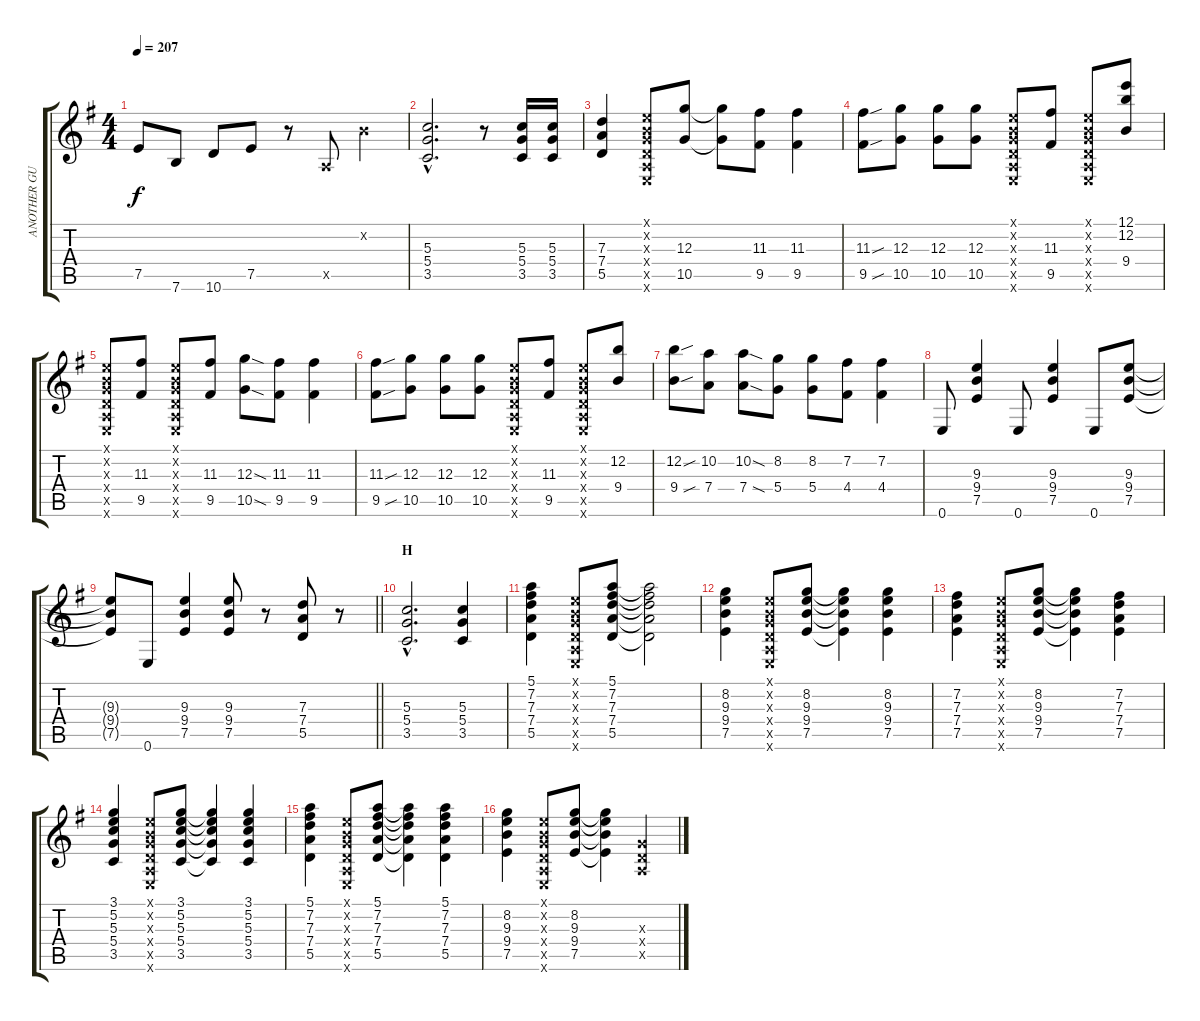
\track ("ANOTHER GUITAR" "ANOTHER GU") {instrument distortionguitar}
\staff {score tabs}
\tuning (E4 B3 G3 D3 A2 E2) {hide}
\ts (4 4)
\tempo 207
\clef g2
\ks eminor
7.5.8{dy f} 7.6.8 10.6.8 7.5.8 r.8 0.5{x}.8 0.2{x}.4 |
(5.3{hac} 5.4{hac} 3.5{hac}).2{d} r.8 (5.3 5.4 3.5).16 (5.3 5.4 3.5).16 |
(7.3 7.4 5.5).4 (0.1{x} 0.2{x} 0.3{x} 0.4{x} 0.5{x} 0.6{x}).8 (12.3 10.5).8 (12.3{t} 10.5{t}).8 (11.3 9.5).8 (11.3 9.5).4 |
(11.3{sou} 9.5{sou}).8 (12.3 10.5).8 (12.3 10.5).8 (12.3 10.5).8 (0.1{x} 0.2{x} 0.3{x} 0.4{x} 0.5{x} 0.6{x}).8 (11.3 9.5).8 (0.1{x} 0.2{x} 0.3{x} 0.4{x} 0.5{x} 0.6{x}).8 (12.1 12.2 9.4).8 |
(0.1{x} 0.2{x} 0.3{x} 0.4{x} 0.5{x} 0.6{x}).8 (11.3 9.5).8 (0.1{x} 0.2{x} 0.3{x} 0.4{x} 0.5{x} 0.6{x}).8 (11.3 9.5).8 (12.3{sod} 10.5{sod}).8 (11.3 9.5).8 (11.3 9.5).4 |
(11.3{sou} 9.5{sou}).8 (12.3 10.5).8 (12.3 10.5).8 (12.3 10.5).8 (0.1{x} 0.2{x} 0.3{x} 0.4{x} 0.5{x} 0.6{x}).8 (11.3 9.5).8 (0.1{x} 0.2{x} 0.3{x} 0.4{x} 0.5{x} 0.6{x}).8 (12.2 9.4).8 |
(12.2{sou} 9.4{sou}).8 (10.2 7.4).8 (10.2{sod} 7.4{sod}).8 (8.2 5.4).8 (8.2 5.4).8 (7.2 4.4).8 (7.2 4.4).4 |
0.6.8 (9.3 9.4 7.5).4 0.6.8 (9.3 9.4 7.5).4 0.6.8 (9.3 9.4 7.5).8 |
\barLineRight lightlight
(9.3{t} 9.4{t} 7.5{t}).8 0.6.8 (9.3 9.4 7.5).4 (9.3 9.4 7.5).8 r.8 (7.3 7.4 5.5).8 r.8 |
\section ("" "H")
(5.3{hac} 5.4{hac} 3.5{hac}).2{d volume 10 balance 4 instrument distortionguitar} (5.3 5.4 3.5).4 |
(5.1 7.2 7.3 7.4 5.5).4 (0.1{x} 0.2{x} 0.3{x} 0.4{x} 0.5{x} 0.6{x}).8 (5.1 7.2 7.3 7.4 5.5).8 (5.1{t} 7.2{t} 7.3{t} 7.4{t} 5.5{t}).2 |
(8.2 9.3 9.4 7.5).4 (0.1{x} 0.2{x} 0.3{x} 0.4{x} 0.5{x} 0.6{x}).8 (8.2 9.3 9.4 7.5).8 (8.2{t} 9.3{t} 9.4{t} 7.5{t}).4 (8.2 9.3 9.4 7.5).4 |
(7.2 7.3 7.4 7.5).4 (0.1{x} 0.2{x} 0.3{x} 0.4{x} 0.5{x} 0.6{x}).8 (8.2 9.3 9.4 7.5).8 (8.2{t} 9.3{t} 9.4{t} 7.5{t}).4 (7.2 7.3 7.4 7.5).4 |
(3.1 5.2 5.3 5.4 3.5).4 (0.1{x} 0.2{x} 0.3{x} 0.4{x} 0.5{x} 0.6{x}).8 (3.1 5.2 5.3 5.4 3.5).8 (3.1{t} 5.2{t} 5.3{t} 5.4{t} 3.5{t}).4 (3.1 5.2 5.3 5.4 3.5).4 |
(5.1 7.2 7.3 7.4 5.5).4 (0.1{x} 0.2{x} 0.3{x} 0.4{x} 0.5{x} 0.6{x}).8 (5.1 7.2 7.3 7.4 5.5).8 (5.1{t} 7.2{t} 7.3{t} 7.4{t} 5.5{t}).4 (5.1 7.2 7.3 7.4 5.5).4 |
(8.2 9.3 9.4 7.5).4 (0.1{x} 0.2{x} 0.3{x} 0.4{x} 0.5{x} 0.6{x}).8 (8.2 9.3 9.4 7.5).8 (8.2{t} 9.3{t} 9.4{t} 7.5{t}).4 (0.3{x} 0.4{x} 0.5{x}).4
